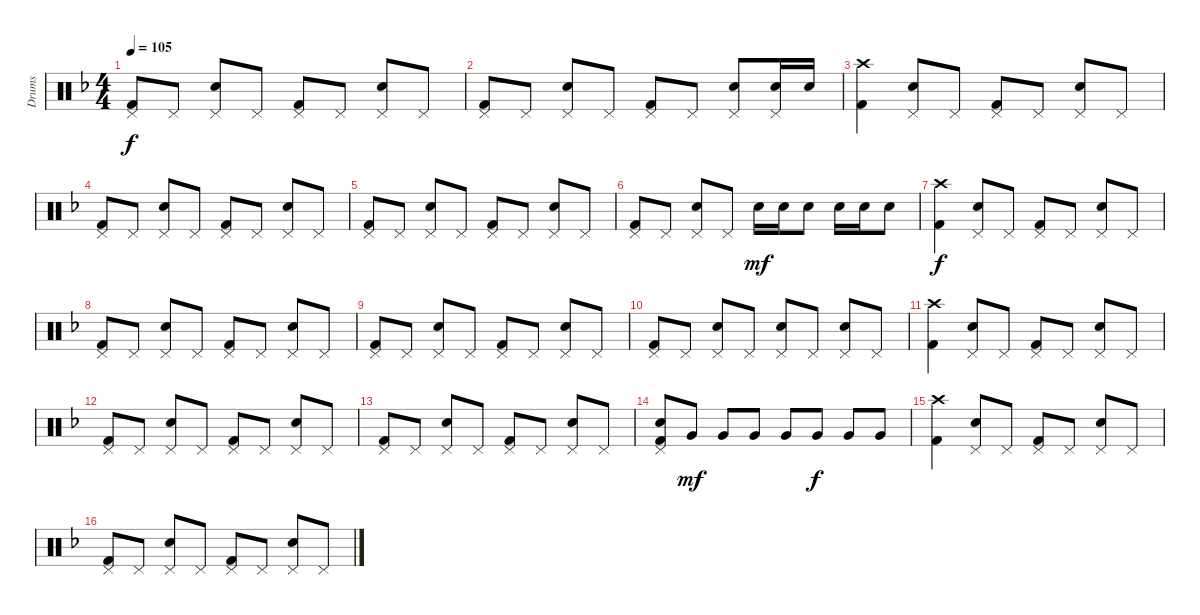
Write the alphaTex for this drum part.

\track ("Drums" "Drums") {instrument percussion}
\staff {score}
\articulation defaults
\ts (4 4)
\tempo 105
\clef neutral
\ks f
("Pedal Hi-Hat (hit)" "Kick (hit) 2").8{dy f} "Pedal Hi-Hat (hit)".8 ("Pedal Hi-Hat (hit)" "Electric Snare (hit)").8 "Pedal Hi-Hat (hit)".8 ("Pedal Hi-Hat (hit)" "Kick (hit) 2").8 "Pedal Hi-Hat (hit)".8 ("Pedal Hi-Hat (hit)" "Electric Snare (hit)").8 "Pedal Hi-Hat (hit)".8 |
("Pedal Hi-Hat (hit)" "Kick (hit) 2").8 "Pedal Hi-Hat (hit)".8 ("Pedal Hi-Hat (hit)" "Electric Snare (hit)").8 "Pedal Hi-Hat (hit)".8 ("Pedal Hi-Hat (hit)" "Kick (hit) 2").8 "Pedal Hi-Hat (hit)".8 ("Pedal Hi-Hat (hit)" "Electric Snare (hit)").8 ("Pedal Hi-Hat (hit)" "Electric Snare (hit)").16 "Electric Snare (hit)".16 |
("Crash high (hit)" "Kick (hit) 2").4 ("Pedal Hi-Hat (hit)" "Electric Snare (hit)").8 "Pedal Hi-Hat (hit)".8 ("Pedal Hi-Hat (hit)" "Kick (hit) 2").8 "Pedal Hi-Hat (hit)".8 ("Pedal Hi-Hat (hit)" "Electric Snare (hit)").8 "Pedal Hi-Hat (hit)".8 |
("Pedal Hi-Hat (hit)" "Kick (hit) 2").8 "Pedal Hi-Hat (hit)".8 ("Pedal Hi-Hat (hit)" "Electric Snare (hit)").8 "Pedal Hi-Hat (hit)".8 ("Pedal Hi-Hat (hit)" "Kick (hit) 2").8 "Pedal Hi-Hat (hit)".8 ("Pedal Hi-Hat (hit)" "Electric Snare (hit)").8 "Pedal Hi-Hat (hit)".8 |
("Pedal Hi-Hat (hit)" "Kick (hit) 2").8 "Pedal Hi-Hat (hit)".8 ("Pedal Hi-Hat (hit)" "Electric Snare (hit)").8 "Pedal Hi-Hat (hit)".8 ("Pedal Hi-Hat (hit)" "Kick (hit) 2").8 "Pedal Hi-Hat (hit)".8 ("Pedal Hi-Hat (hit)" "Electric Snare (hit)").8 "Pedal Hi-Hat (hit)".8 |
("Pedal Hi-Hat (hit)" "Kick (hit) 2").8 "Pedal Hi-Hat (hit)".8 ("Pedal Hi-Hat (hit)" "Electric Snare (hit)").8 "Pedal Hi-Hat (hit)".8 "Electric Snare (hit)".16{dy mf} "Electric Snare (hit)".16 "Electric Snare (hit)".8 "Electric Snare (hit)".16 "Electric Snare (hit)".16 "Electric Snare (hit)".8 |
("Crash high (hit)" "Kick (hit) 2").4{dy f} ("Pedal Hi-Hat (hit)" "Electric Snare (hit)").8 "Pedal Hi-Hat (hit)".8 ("Pedal Hi-Hat (hit)" "Kick (hit) 2").8 "Pedal Hi-Hat (hit)".8 ("Pedal Hi-Hat (hit)" "Electric Snare (hit)").8 "Pedal Hi-Hat (hit)".8 |
("Pedal Hi-Hat (hit)" "Kick (hit) 2").8 "Pedal Hi-Hat (hit)".8 ("Pedal Hi-Hat (hit)" "Electric Snare (hit)").8 "Pedal Hi-Hat (hit)".8 ("Pedal Hi-Hat (hit)" "Kick (hit) 2").8 "Pedal Hi-Hat (hit)".8 ("Pedal Hi-Hat (hit)" "Electric Snare (hit)").8 "Pedal Hi-Hat (hit)".8 |
("Pedal Hi-Hat (hit)" "Kick (hit) 2").8 "Pedal Hi-Hat (hit)".8 ("Pedal Hi-Hat (hit)" "Electric Snare (hit)").8 "Pedal Hi-Hat (hit)".8 ("Pedal Hi-Hat (hit)" "Kick (hit) 2").8 "Pedal Hi-Hat (hit)".8 ("Pedal Hi-Hat (hit)" "Electric Snare (hit)").8 "Pedal Hi-Hat (hit)".8 |
("Pedal Hi-Hat (hit)" "Kick (hit) 2").8 "Pedal Hi-Hat (hit)".8 ("Pedal Hi-Hat (hit)" "Electric Snare (hit)").8 "Pedal Hi-Hat (hit)".8 ("Pedal Hi-Hat (hit)" "Electric Snare (hit)").8 "Pedal Hi-Hat (hit)".8 ("Pedal Hi-Hat (hit)" "Electric Snare (hit)").8 "Pedal Hi-Hat (hit)".8 |
("Crash high (hit)" "Kick (hit) 2").4 ("Pedal Hi-Hat (hit)" "Electric Snare (hit)").8 "Pedal Hi-Hat (hit)".8 ("Pedal Hi-Hat (hit)" "Kick (hit) 2").8 "Pedal Hi-Hat (hit)".8 ("Pedal Hi-Hat (hit)" "Electric Snare (hit)").8 "Pedal Hi-Hat (hit)".8 |
("Pedal Hi-Hat (hit)" "Kick (hit) 2").8 "Pedal Hi-Hat (hit)".8 ("Pedal Hi-Hat (hit)" "Electric Snare (hit)").8 "Pedal Hi-Hat (hit)".8 ("Pedal Hi-Hat (hit)" "Kick (hit) 2").8 "Pedal Hi-Hat (hit)".8 ("Pedal Hi-Hat (hit)" "Electric Snare (hit)").8 "Pedal Hi-Hat (hit)".8 |
("Pedal Hi-Hat (hit)" "Kick (hit) 2").8 "Pedal Hi-Hat (hit)".8 ("Pedal Hi-Hat (hit)" "Electric Snare (hit)").8 "Pedal Hi-Hat (hit)".8 ("Pedal Hi-Hat (hit)" "Kick (hit) 2").8 "Pedal Hi-Hat (hit)".8 ("Pedal Hi-Hat (hit)" "Electric Snare (hit)").8 "Pedal Hi-Hat (hit)".8 |
("Pedal Hi-Hat (hit)" "Electric Snare (hit)" "Kick (hit) 2").8 "Very Low Tom (hit)".8{dy mf} "Very Low Tom (hit)".8 "Very Low Tom (hit)".8 "Very Low Tom (hit)".8 "Very Low Tom (hit)".8{dy f} "Very Low Tom (hit)".8 "Very Low Tom (hit)".8 |
("Crash high (hit)" "Kick (hit) 2").4 ("Pedal Hi-Hat (hit)" "Electric Snare (hit)").8 "Pedal Hi-Hat (hit)".8 ("Pedal Hi-Hat (hit)" "Kick (hit) 2").8 "Pedal Hi-Hat (hit)".8 ("Pedal Hi-Hat (hit)" "Electric Snare (hit)").8 "Pedal Hi-Hat (hit)".8 |
("Pedal Hi-Hat (hit)" "Kick (hit) 2").8 "Pedal Hi-Hat (hit)".8 ("Pedal Hi-Hat (hit)" "Electric Snare (hit)").8 "Pedal Hi-Hat (hit)".8 ("Pedal Hi-Hat (hit)" "Kick (hit) 2").8 "Pedal Hi-Hat (hit)".8 ("Pedal Hi-Hat (hit)" "Electric Snare (hit)").8 "Pedal Hi-Hat (hit)".8
